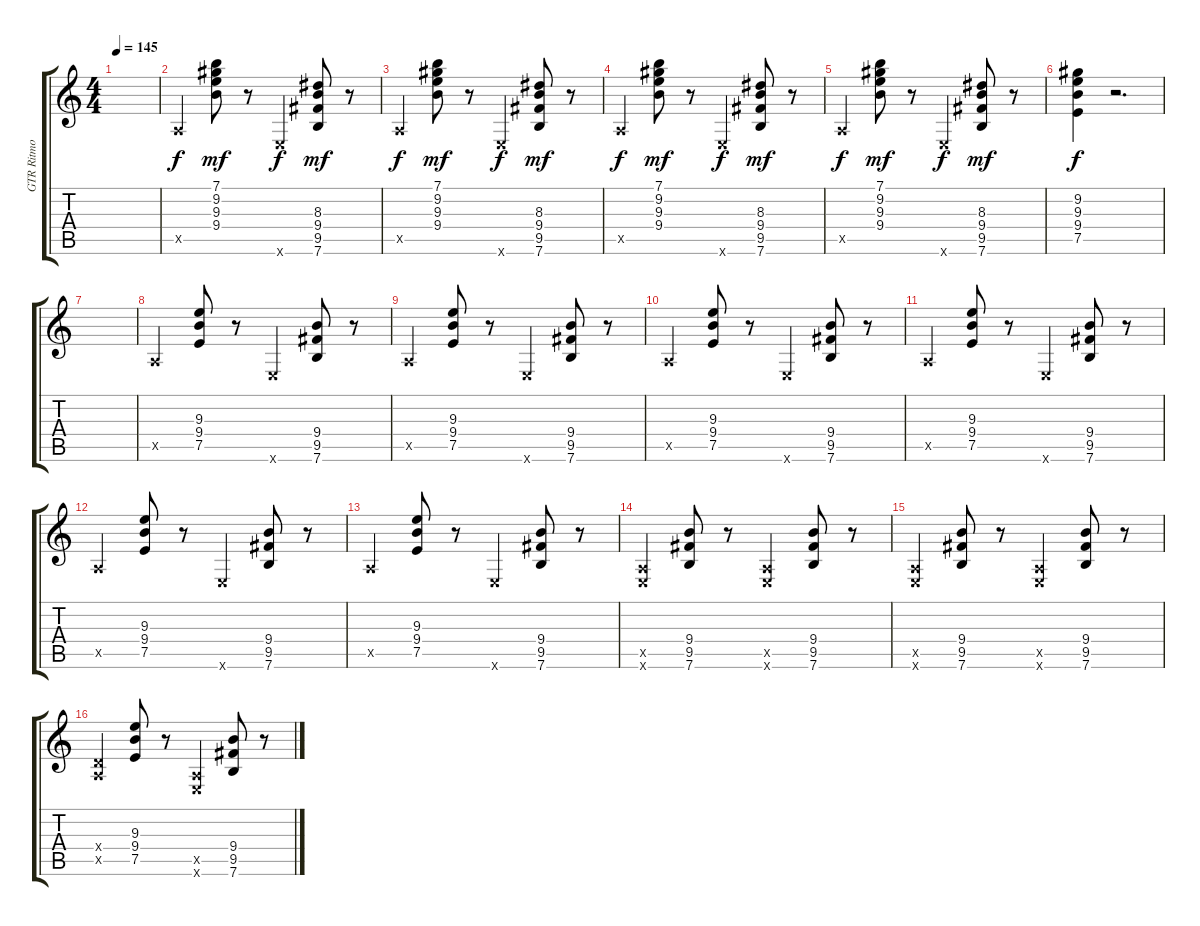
\track ("GTR Ritmo" "GTR Ritmo") {instrument overdrivenguitar}
\staff {score tabs}
\tuning (E4 B3 G3 D3 A2 E2) {hide}
\ts (4 4)
\tempo 145
\clef g2
\ks c
|
0.5{x}.4 (7.1 9.2 9.3 9.4).8{dy mf} r.8 0.6{x}.4{dy f} (8.3 9.4 9.5 7.6).8{dy mf} r.8 |
0.5{x}.4{dy f} (7.1 9.2 9.3 9.4).8{dy mf} r.8 0.6{x}.4{dy f} (8.3 9.4 9.5 7.6).8{dy mf} r.8 |
0.5{x}.4{dy f} (7.1 9.2 9.3 9.4).8{dy mf} r.8 0.6{x}.4{dy f} (8.3 9.4 9.5 7.6).8{dy mf} r.8 |
0.5{x}.4{dy f} (7.1 9.2 9.3 9.4).8{dy mf} r.8 0.6{x}.4{dy f} (8.3 9.4 9.5 7.6).8{dy mf} r.8 |
(9.2 9.3 9.4 7.5).4{dy f} r.2{d} |
|
0.5{x}.4 (9.3 9.4 7.5).8 r.8 0.6{x}.4 (9.4 9.5 7.6).8 r.8 |
0.5{x}.4 (9.3 9.4 7.5).8 r.8 0.6{x}.4 (9.4 9.5 7.6).8 r.8 |
0.5{x}.4 (9.3 9.4 7.5).8 r.8 0.6{x}.4 (9.4 9.5 7.6).8 r.8 |
0.5{x}.4 (9.3 9.4 7.5).8 r.8 0.6{x}.4 (9.4 9.5 7.6).8 r.8 |
0.5{x}.4 (9.3 9.4 7.5).8 r.8 0.6{x}.4 (9.4 9.5 7.6).8 r.8 |
0.5{x}.4 (9.3 9.4 7.5).8 r.8 0.6{x}.4 (9.4 9.5 7.6).8 r.8 |
(0.5{x} 0.6{x}).4 (9.4 9.5 7.6).8 r.8 (0.5{x} 0.6{x}).4 (9.4 9.5 7.6).8 r.8 |
(0.5{x} 0.6{x}).4 (9.4 9.5 7.6).8 r.8 (0.5{x} 0.6{x}).4 (9.4 9.5 7.6).8 r.8 |
(0.4{x} 0.5{x}).4 (9.3 9.4 7.5).8 r.8 (0.5{x} 0.6{x}).4 (9.4 9.5 7.6).8 r.8
